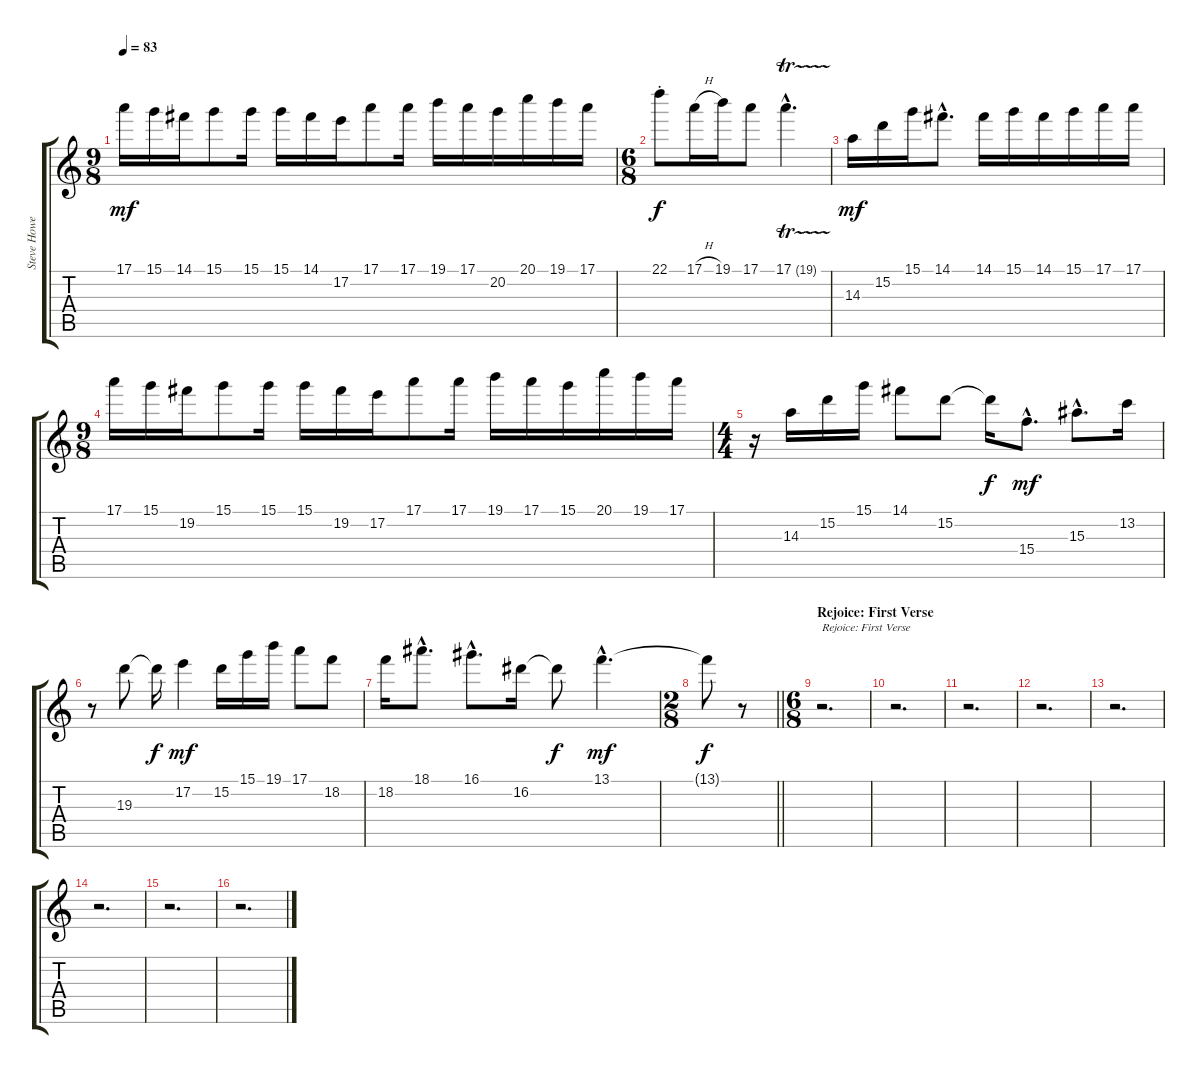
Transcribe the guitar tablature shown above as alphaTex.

\track ("Steve Howe 1" "Steve Howe") {instrument overdrivenguitar}
\staff {score tabs}
\tuning (E4 B3 G3 D3 A2 E2) {hide}
\ts (9 8)
\tempo 83
\clef g2
\ks c
17.1.16{dy mf} 15.1.16 14.1.16 15.1.8 15.1.16 15.1.16 14.1.16 17.2.16 17.1.8 17.1.16 19.1.16 17.1.16 20.2.16 20.1.16 19.1.16 17.1.16 |
\ts (6 8)
22.1{st}.8{dy f} 17.1{h}.16 19.1.16 17.1.8 17.1{tr (19 64) hac}.4{d} |
14.3.16{dy mf} 15.2.16 15.1.16 14.1{hac}.8{d} 14.1.16 15.1.16 14.1.16 15.1.16 17.1.16 17.1.16 |
\ts (9 8)
17.1.16 15.1.16 19.2.16 15.1.8 15.1.16 15.1.16 19.2.16 17.2.16 17.1.8 17.1.16 19.1.16 17.1.16 15.1.16 20.1.16 19.1.16 17.1.16 |
\ts (4 4)
r.16 14.3.16 15.2.16 15.1.16 14.1.8 15.2.8 15.2{t}.16{dy f} 15.4{hac}.8{d dy mf} 15.3{hac}.8{d} 13.2.16 |
r.8 19.3.8 19.3{t}.16{dy f} 17.2.4{dy mf} 15.2.16 15.1.16 19.1.16 17.1.8 18.2.8 |
18.2.16 18.1{hac}.8{d} 16.1{hac}.8{d} 16.2.16 16.2{t}.8{dy f} 13.1{hac}.4{d dy mf} |
\ts (2 8)
\barLineRight lightlight
13.1{t}.8{dy f} r.8 |
\ts (6 8)
\section ("" "Rejoice: First Verse")
r.2{d txt "Rejoice: First Verse"} |
r.2{d} |
r.2{d} |
r.2{d} |
r.2{d} |
r.2{d} |
r.2{d} |
r.2{d}
